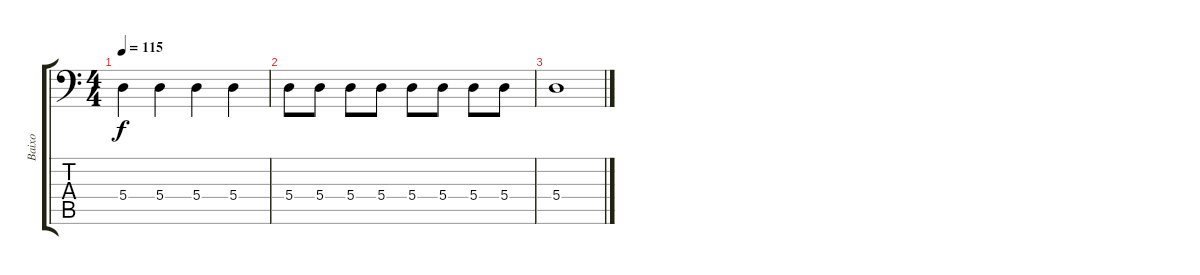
\track ("Baixo" "Baixo") {instrument electricbassfinger}
\staff {score tabs}
\tuning (C3 G2 D2 A1 E1 B0) {hide}
\ts (4 4)
\tempo 115
\clef f4
\ks c
5.4.4{dy f} 5.4.4 5.4.4 5.4.4 |
5.4.8 5.4.8 5.4.8 5.4.8 5.4.8 5.4.8 5.4.8 5.4.8 |
5.4.1
